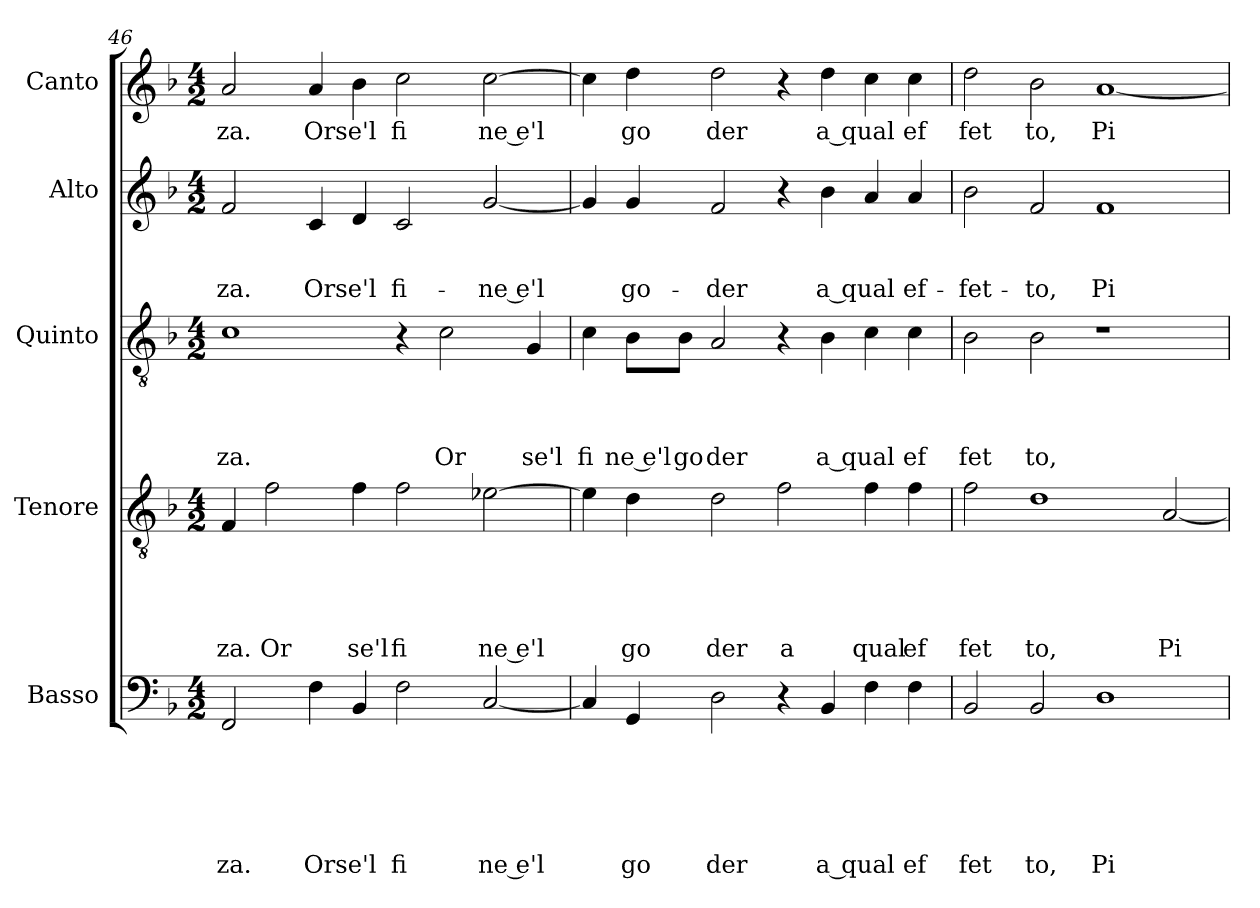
**kern	**text	**text	**text	**text	**text	**text	**kern	**text	**text	**text	**text	**text	**kern	**text	**text	**text	**text	**kern	**text	**text	**text	**kern	**text
*part5	*part5	*part5	*part5	*part5	*part5	*part5	*part4	*part4	*part4	*part4	*part4	*part4	*part3	*part3	*part3	*part3	*part3	*part2	*part2	*part2	*part2	*part1	*part1
*staff5	*staff5	*staff5	*staff5	*staff5	*staff5	*staff5	*staff4	*staff4	*staff4	*staff4	*staff4	*staff4	*staff3	*staff3	*staff3	*staff3	*staff3	*staff2	*staff2	*staff2	*staff2	*staff1	*staff1
*I"Basso	*	*	*	*	*	*	*I"Tenore	*	*	*	*	*	*I"Quinto	*	*	*	*	*I"Alto	*	*	*	*I"Canto	*
!!LO:PB:g=z
*clefF4	*	*	*	*	*	*	*clefGv2	*	*	*	*	*	*clefGv2	*	*	*	*	*clefG2	*	*	*	*clefG2	*
*ITrd-3c-5	*	*	*	*	*	*	*ITrd-3c-5	*	*	*	*	*	*ITrd-3c-5	*	*	*	*	*ITrd-3c-5	*	*	*	*	*
*k[b-e-]	*	*	*	*	*	*	*k[b-e-]	*	*	*	*	*	*k[b-e-]	*	*	*	*	*k[b-e-]	*	*	*	*k[b-]	*
*B-:	*	*	*	*	*	*	*B-:	*	*	*	*	*	*B-:	*	*	*	*	*B-:	*	*	*	*F:	*
*M4/2	*	*	*	*	*	*	*M4/2	*	*	*	*	*	*M4/2	*	*	*	*	*M4/2	*	*	*	*M4/2	*
=46	=46	=46	=46	=46	=46	=46	=46	=46	=46	=46	=46	=46	=46	=46	=46	=46	=46	=46	=46	=46	=46	=46	=46
!	!	!	!	!	!	!LO:LY:b	!	!	!	!	!	!LO:LY:b	!	!	!	!	!LO:LY:b	!	!	!	!LO:LY:b	!	!LO:LY:b
2BB-/	.	.	.	.	.	-za.	4B-/	.	.	.	.	-za.	1f	.	.	.	za.	2b-/	.	.	za.	2a/	-za.
!	!	!	!	!	!	!	!	!	!	!	!	!LO:LY:b	!	!	!	!	!	!	!	!	!	!	!
.	.	.	.	.	.	.	2b-\	.	.	.	.	Or	.	.	.	.	.	.	.	.	.	.	.
!	!	!	!	!	!	!LO:LY:b	!	!	!	!	!	!	!	!	!	!	!	!	!	!	!LO:LY:b	!	!LO:LY:b
4B-\	.	.	.	.	.	Orse'l	.	.	.	.	.	.	.	.	.	.	.	4f/	.	.	Orse'l	4a/	Orse'l
!	!	!	!	!	!	!	!	!	!	!	!	!LO:LY:b	!	!	!	!	!	!	!	!	!	!	!
4E-/	.	.	.	.	.	.	4b-\	.	.	.	.	se'l	.	.	.	.	.	4g/	.	.	.	4b-\	.
!	!	!	!	!	!	!LO:LY:b	!	!	!	!	!	!LO:LY:b	!	!	!	!	!	!	!	!	!LO:LY:b	!	!LO:LY:b
2B-\	.	.	.	.	.	fi	2b-\	.	.	.	.	fi	4r	.	.	.	.	2f/	.	.	fi-	2cc\	fi
!	!	!	!	!	!	!	!	!	!	!	!	!	!	!	!	!	!LO:LY:b	!	!	!	!	!	!
.	.	.	.	.	.	.	.	.	.	.	.	.	2f\	.	.	.	Or	.	.	.	.	.	.
!	!	!	!	!	!	!LO:LY:b	!	!	!	!	!	!LO:LY:b	!	!	!	!	!	!	!	!	!LO:LY:b	!	!LO:LY:b
[<2F/	.	.	.	.	.	ne e'l	[>2a-X\	.	.	.	.	ne e'l	.	.	.	.	.	[<2cc/	.	.	-ne e'l	[>2cc\	ne e'l
!	!	!	!	!	!	!	!	!	!	!	!	!	!	!	!	!	!LO:LY:b	!	!	!	!	!	!
.	.	.	.	.	.	.	.	.	.	.	.	.	4c/	.	.	.	se'l	.	.	.	.	.	.
=47	=47	=47	=47	=47	=47	=47	=47	=47	=47	=47	=47	=47	=47	=47	=47	=47	=47	=47	=47	=47	=47	=47	=47
!	!	!	!	!	!	!	!	!	!	!	!	!	!	!	!	!	!LO:LY:b	!	!	!	!	!	!
4F/]	.	.	.	.	.	.	4a-\]	.	.	.	.	.	4f\	.	.	.	fi	4cc/]	.	.	.	4cc\]	.
!	!	!	!	!	!	!LO:LY:b	!	!	!	!	!	!LO:LY:b	!	!	!	!	!LO:LY:b:rj	!	!	!	!LO:LY:b	!	!LO:LY:b
4C/	.	.	.	.	.	go	4g\	.	.	.	.	go	8e-\L	.	.	.	ne e'l	4cc/	.	.	go-	4dd\	go
!	!	!	!	!	!	!	!	!	!	!	!	!	!	!	!	!	!LO:LY:b	!	!	!	!	!	!
.	.	.	.	.	.	.	.	.	.	.	.	.	8e-\J	.	.	.	go	.	.	.	.	.	.
!	!	!	!	!	!	!LO:LY:b	!	!	!	!	!	!LO:LY:b	!	!	!	!	!LO:LY:b	!	!	!	!LO:LY:b	!	!LO:LY:b
2G\	.	.	.	.	.	der	2g\	.	.	.	.	der	2d/	.	.	.	der	2b-/	.	.	-der	2dd\	der
!	!	!	!	!	!	!	!	!	!	!	!	!LO:LY:b	!	!	!	!	!	!	!	!	!	!	!
4r	.	.	.	.	.	.	2b-\	.	.	.	.	a	4r	.	.	.	.	4r	.	.	.	4r	.
!	!	!	!	!	!	!LO:LY:b	!	!	!	!	!	!	!	!	!	!	!LO:LY:b	!	!	!	!LO:LY:b	!	!LO:LY:b
4E-/	.	.	.	.	.	a qual	.	.	.	.	.	.	4e-\	.	.	.	a qual	4ee-\	.	.	a qual	4dd\	a qual
!	!	!	!	!	!	!	!	!	!	!	!	!LO:LY:b	!	!	!	!	!	!	!	!	!	!	!
4B-\	.	.	.	.	.	.	4b-\	.	.	.	.	qual	4f\	.	.	.	.	4dd/	.	.	.	4cc\	.
!	!	!	!	!	!	!LO:LY:b	!	!	!	!	!	!LO:LY:b	!	!	!	!	!LO:LY:b	!	!	!	!LO:LY:b	!	!LO:LY:b
4B-\	.	.	.	.	.	ef	4b-\	.	.	.	.	ef	4f\	.	.	.	ef	4dd/	.	.	ef-	4cc\	ef
=48	=48	=48	=48	=48	=48	=48	=48	=48	=48	=48	=48	=48	=48	=48	=48	=48	=48	=48	=48	=48	=48	=48	=48
!	!	!	!	!	!	!LO:LY:b	!	!	!	!	!	!LO:LY:b	!	!	!	!	!LO:LY:b	!	!	!	!LO:LY:b	!	!LO:LY:b
2E-/	.	.	.	.	.	fet	2b-\	.	.	.	.	fet	2e-\	.	.	.	fet	2ee-\	.	.	-fet-	2dd\	fet
!	!	!	!	!	!	!LO:LY:b	!	!	!	!	!	!LO:LY:b	!	!	!	!	!LO:LY:b	!	!	!	!LO:LY:b	!	!LO:LY:b
2E-/	.	.	.	.	.	to,	1g	.	.	.	.	to,	2e-\	.	.	.	to,	2b-/	.	.	-to,	2b-\	to,
!	!	!	!	!	!	!LO:LY:b	!	!	!	!	!	!	!	!	!	!	!	!	!	!	!LO:LY:b	!	!LO:LY:b
1G	.	.	.	.	.	Pi	.	.	.	.	.	.	1r	.	.	.	.	1b-	.	.	Pi-	[<1a	Pi
!	!	!	!	!	!	!	!	!	!	!	!	!LO:LY:b	!	!	!	!	!	!	!	!	!	!	!
.	.	.	.	.	.	.	[<2d/	.	.	.	.	Pi	.	.	.	.	.	.	.	.	.	.	.
=	=	=	=	=	=	=	=	=	=	=	=	=	=	=	=	=	=	=	=	=	=	=	=
*-	*-	*-	*-	*-	*-	*-	*-	*-	*-	*-	*-	*-	*-	*-	*-	*-	*-	*-	*-	*-	*-	*-	*-
